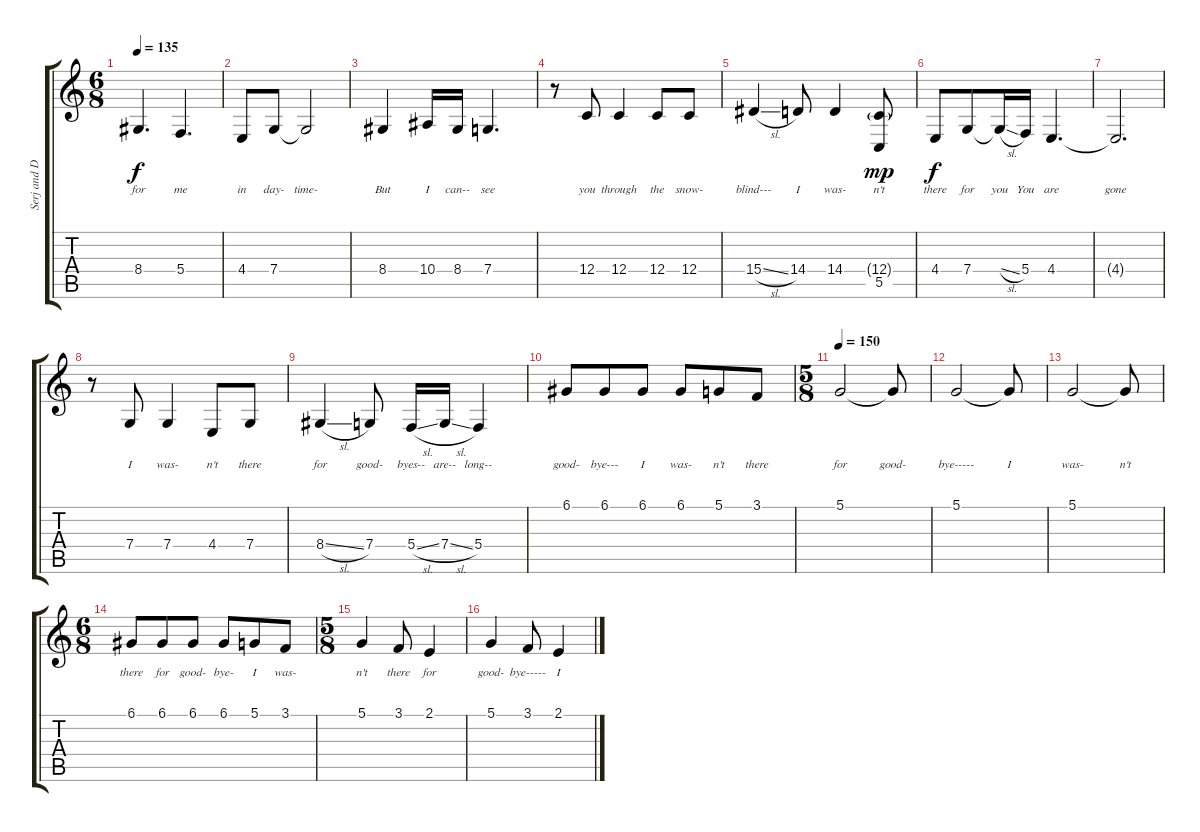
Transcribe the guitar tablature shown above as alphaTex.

\track ("Serj and Daron" "Serj and D") {instrument synthvoice}
\staff {score tabs}
\tuning (D4 A3 F3 C3 G2 C2) {hide}
\ts (6 8)
\tempo 135
\clef g2
\ks c
8.4.4{d lyrics (0 "for") lyrics (1 "") lyrics (2 "") lyrics (3 "") lyrics (4 "") dy f} 5.4.4{d lyrics (0 "me") lyrics (1 "") lyrics (2 "") lyrics (3 "") lyrics (4 "")} |
4.4.8{lyrics (0 "in") lyrics (1 "") lyrics (2 "") lyrics (3 "") lyrics (4 "")} 7.4.8{lyrics (0 "day-") lyrics (1 "") lyrics (2 "") lyrics (3 "") lyrics (4 "")} 7.4{t}.2{lyrics (0 "time-") lyrics (1 "") lyrics (2 "") lyrics (3 "") lyrics (4 "")} |
8.4.4{lyrics (0 "But") lyrics (1 "") lyrics (2 "") lyrics (3 "") lyrics (4 "")} 10.4.16{lyrics (0 "I") lyrics (1 "") lyrics (2 "") lyrics (3 "") lyrics (4 "")} 8.4.16{lyrics (0 "can--") lyrics (1 "") lyrics (2 "") lyrics (3 "") lyrics (4 "")} 7.4.4{d lyrics (0 "see") lyrics (1 "") lyrics (2 "") lyrics (3 "") lyrics (4 "")} |
r.8 12.4.8{lyrics (0 "you") lyrics (1 "") lyrics (2 "") lyrics (3 "") lyrics (4 "")} 12.4.4{lyrics (0 "through") lyrics (1 "") lyrics (2 "") lyrics (3 "") lyrics (4 "")} 12.4.8{lyrics (0 "the") lyrics (1 "") lyrics (2 "") lyrics (3 "") lyrics (4 "")} 12.4.8{lyrics (0 "snow-") lyrics (1 "") lyrics (2 "") lyrics (3 "") lyrics (4 "")} |
15.4{sl}.4{lyrics (0 "blind---") lyrics (1 "") lyrics (2 "") lyrics (3 "") lyrics (4 "")} 14.4.8{lyrics (0 "I") lyrics (1 "") lyrics (2 "") lyrics (3 "") lyrics (4 "")} 14.4.4{lyrics (0 "was-") lyrics (1 "") lyrics (2 "") lyrics (3 "") lyrics (4 "")} (12.4{g} 5.5).8{lyrics (0 "n't") lyrics (1 "") lyrics (2 "") lyrics (3 "") lyrics (4 "") dy mp} |
4.4.8{lyrics (0 "there") lyrics (1 "") lyrics (2 "") lyrics (3 "") lyrics (4 "") dy f} 7.4.8{lyrics (0 "for") lyrics (1 "") lyrics (2 "") lyrics (3 "") lyrics (4 "")} 7.4{sl t}.16{lyrics (0 "you") lyrics (1 "") lyrics (2 "") lyrics (3 "") lyrics (4 "")} 5.4.16{lyrics (0 "You") lyrics (1 "") lyrics (2 "") lyrics (3 "") lyrics (4 "")} 4.4.4{d lyrics (0 "are") lyrics (1 "") lyrics (2 "") lyrics (3 "") lyrics (4 "")} |
4.4{t}.2{d lyrics (0 "gone") lyrics (1 "") lyrics (2 "") lyrics (3 "") lyrics (4 "")} |
r.8 7.4.8{lyrics (0 "I") lyrics (1 "") lyrics (2 "") lyrics (3 "") lyrics (4 "")} 7.4.4{lyrics (0 "was-") lyrics (1 "") lyrics (2 "") lyrics (3 "") lyrics (4 "")} 4.4.8{lyrics (0 "n't") lyrics (1 "") lyrics (2 "") lyrics (3 "") lyrics (4 "")} 7.4.8{lyrics (0 "there") lyrics (1 "") lyrics (2 "") lyrics (3 "") lyrics (4 "")} |
8.4{sl}.4{lyrics (0 "for") lyrics (1 "") lyrics (2 "") lyrics (3 "") lyrics (4 "")} 7.4.8{lyrics (0 "good-") lyrics (1 "") lyrics (2 "") lyrics (3 "") lyrics (4 "")} 5.4{sl}.16{lyrics (0 "byes--") lyrics (1 "") lyrics (2 "") lyrics (3 "") lyrics (4 "")} 7.4{sl}.16{lyrics (0 "are--") lyrics (1 "") lyrics (2 "") lyrics (3 "") lyrics (4 "")} 5.4.4{lyrics (0 "long--") lyrics (1 "") lyrics (2 "") lyrics (3 "") lyrics (4 "")} |
6.1.8{lyrics (0 "good-") lyrics (1 "") lyrics (2 "") lyrics (3 "") lyrics (4 "")} 6.1.8{lyrics (0 "bye---") lyrics (1 "") lyrics (2 "") lyrics (3 "") lyrics (4 "")} 6.1.8{lyrics (0 "I") lyrics (1 "") lyrics (2 "") lyrics (3 "") lyrics (4 "")} 6.1.8{lyrics (0 "was-") lyrics (1 "") lyrics (2 "") lyrics (3 "") lyrics (4 "")} 5.1.8{lyrics (0 "n't") lyrics (1 "") lyrics (2 "") lyrics (3 "") lyrics (4 "")} 3.1.8{lyrics (0 "there") lyrics (1 "") lyrics (2 "") lyrics (3 "") lyrics (4 "")} |
\ts (5 8)
\tempo 150
5.1.2{lyrics (0 "for") lyrics (1 "") lyrics (2 "") lyrics (3 "") lyrics (4 "")} 5.1{t}.8{lyrics (0 "good-") lyrics (1 "") lyrics (2 "") lyrics (3 "") lyrics (4 "")} |
5.1.2{lyrics (0 "bye-----") lyrics (1 "") lyrics (2 "") lyrics (3 "") lyrics (4 "")} 5.1{t}.8{lyrics (0 "I") lyrics (1 "") lyrics (2 "") lyrics (3 "") lyrics (4 "")} |
5.1.2{lyrics (0 "was-") lyrics (1 "") lyrics (2 "") lyrics (3 "") lyrics (4 "")} 5.1{t}.8{lyrics (0 "n't") lyrics (1 "") lyrics (2 "") lyrics (3 "") lyrics (4 "")} |
\ts (6 8)
6.1.8{lyrics (0 "there") lyrics (1 "") lyrics (2 "") lyrics (3 "") lyrics (4 "")} 6.1.8{lyrics (0 "for") lyrics (1 "") lyrics (2 "") lyrics (3 "") lyrics (4 "")} 6.1.8{lyrics (0 "good-") lyrics (1 "") lyrics (2 "") lyrics (3 "") lyrics (4 "")} 6.1.8{lyrics (0 "bye-") lyrics (1 "") lyrics (2 "") lyrics (3 "") lyrics (4 "")} 5.1.8{lyrics (0 "I") lyrics (1 "") lyrics (2 "") lyrics (3 "") lyrics (4 "")} 3.1.8{lyrics (0 "was-") lyrics (1 "") lyrics (2 "") lyrics (3 "") lyrics (4 "")} |
\ts (5 8)
5.1.4{lyrics (0 "n't") lyrics (1 "") lyrics (2 "") lyrics (3 "") lyrics (4 "")} 3.1.8{lyrics (0 "there") lyrics (1 "") lyrics (2 "") lyrics (3 "") lyrics (4 "")} 2.1.4{lyrics (0 "for") lyrics (1 "") lyrics (2 "") lyrics (3 "") lyrics (4 "")} |
5.1.4{lyrics (0 "good-") lyrics (1 "") lyrics (2 "") lyrics (3 "") lyrics (4 "")} 3.1.8{lyrics (0 "bye-----") lyrics (1 "") lyrics (2 "") lyrics (3 "") lyrics (4 "")} 2.1.4{lyrics (0 "I") lyrics (1 "") lyrics (2 "") lyrics (3 "") lyrics (4 "")}
